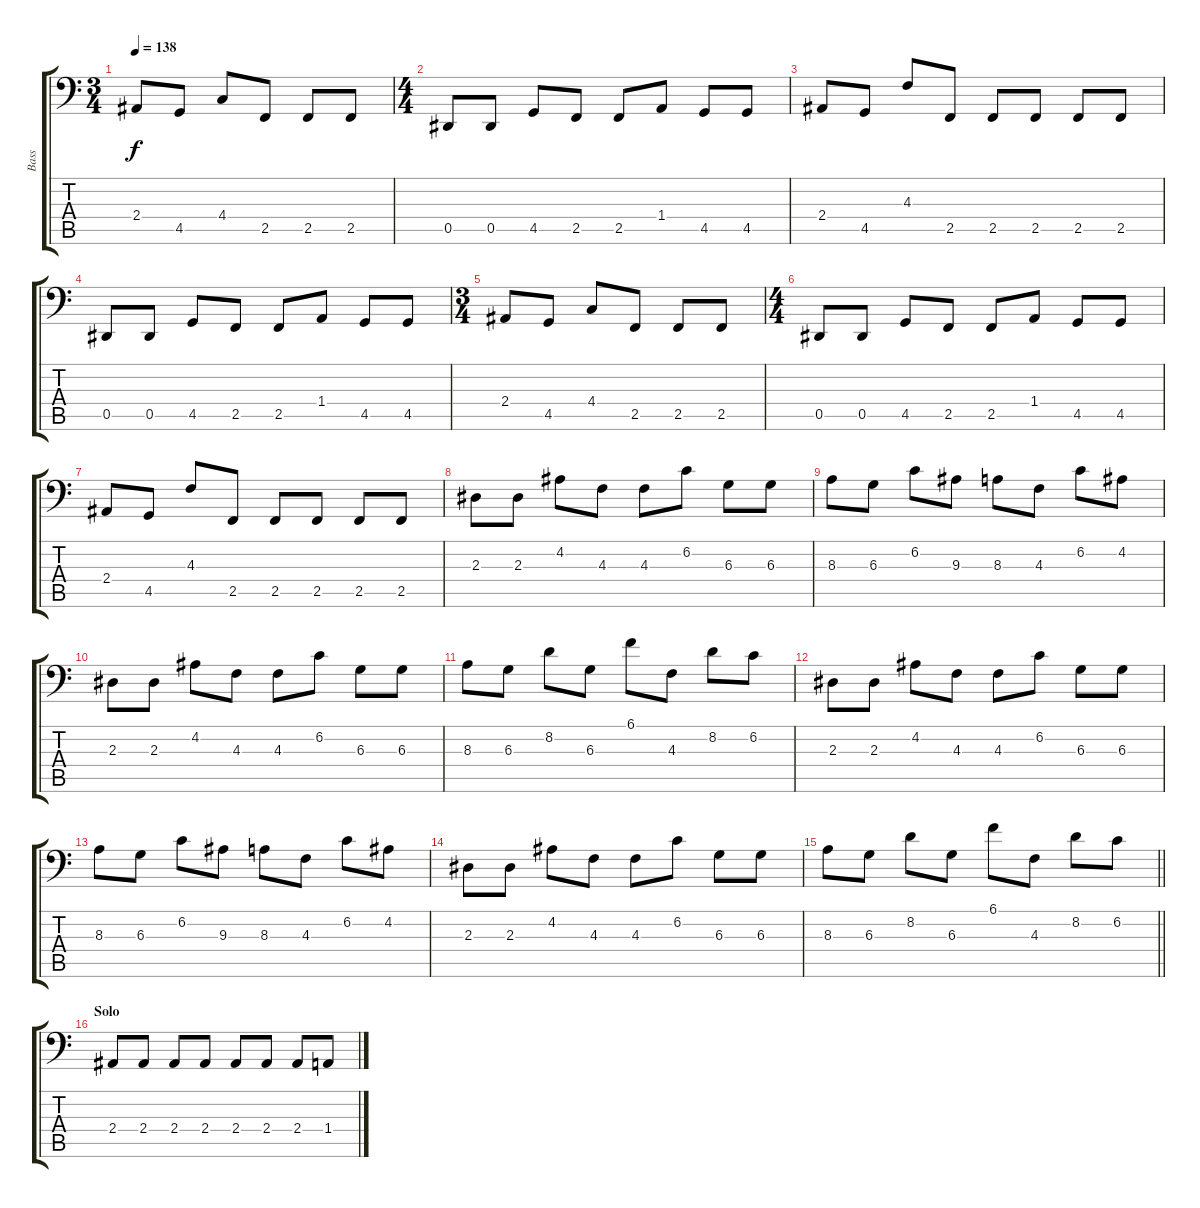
\track ("Bass" "Bass") {instrument electricbassfinger}
\staff {score tabs}
\tuning (B2 Gb2 Db2 Ab1 Eb1 Bb0) {hide}
\ts (3 4)
\tempo 138
\clef f4
\ks c
2.4.8{dy f} 4.5.8 4.4.8 2.5.8 2.5.8 2.5.8 |
\ts (4 4)
0.5.8 0.5.8 4.5.8 2.5.8 2.5.8 1.4.8 4.5.8 4.5.8 |
2.4.8 4.5.8 4.3.8 2.5.8 2.5.8 2.5.8 2.5.8 2.5.8 |
0.5.8 0.5.8 4.5.8 2.5.8 2.5.8 1.4.8 4.5.8 4.5.8 |
\ts (3 4)
2.4.8 4.5.8 4.4.8 2.5.8 2.5.8 2.5.8 |
\ts (4 4)
0.5.8 0.5.8 4.5.8 2.5.8 2.5.8 1.4.8 4.5.8 4.5.8 |
2.4.8 4.5.8 4.3.8 2.5.8 2.5.8 2.5.8 2.5.8 2.5.8 |
2.3.8 2.3.8 4.2.8 4.3.8 4.3.8 6.2.8 6.3.8 6.3.8 |
8.3.8 6.3.8 6.2.8 9.3.8 8.3.8 4.3.8 6.2.8 4.2.8 |
2.3.8 2.3.8 4.2.8 4.3.8 4.3.8 6.2.8 6.3.8 6.3.8 |
8.3.8 6.3.8 8.2.8 6.3.8 6.1.8 4.3.8 8.2.8 6.2.8 |
2.3.8 2.3.8 4.2.8 4.3.8 4.3.8 6.2.8 6.3.8 6.3.8 |
8.3.8 6.3.8 6.2.8 9.3.8 8.3.8 4.3.8 6.2.8 4.2.8 |
2.3.8 2.3.8 4.2.8 4.3.8 4.3.8 6.2.8 6.3.8 6.3.8 |
\barLineRight lightlight
8.3.8 6.3.8 8.2.8 6.3.8 6.1.8 4.3.8 8.2.8 6.2.8 |
\section ("" "Solo")
2.4.8 2.4.8 2.4.8 2.4.8 2.4.8 2.4.8 2.4.8 1.4.8
